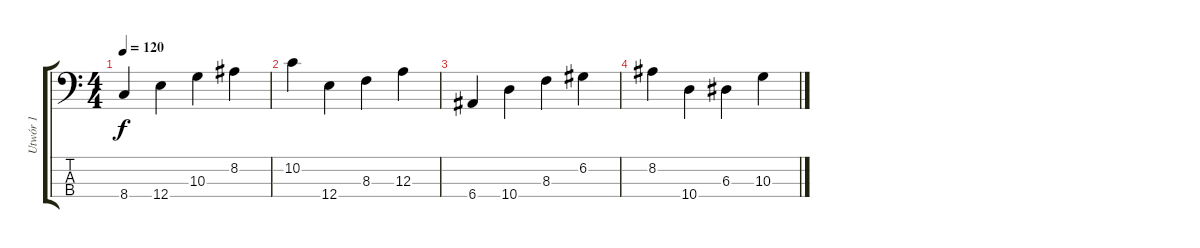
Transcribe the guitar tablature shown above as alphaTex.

\track ("Utwór 1" "Utwór 1") {instrument acousticguitarnylon}
\staff {score tabs}
\tuning (G2 D2 A1 E1) {hide}
\ts (4 4)
\tempo 120
\clef f4
\ks c
8.4.4{dy f instrument acousticguitarnylon} 12.4.4 10.3.4 8.2.4 |
10.2.4 12.4.4 8.3.4 12.3.4 |
6.4.4 10.4.4 8.3.4 6.2.4 |
8.2.4 10.4.4 6.3.4 10.3.4
